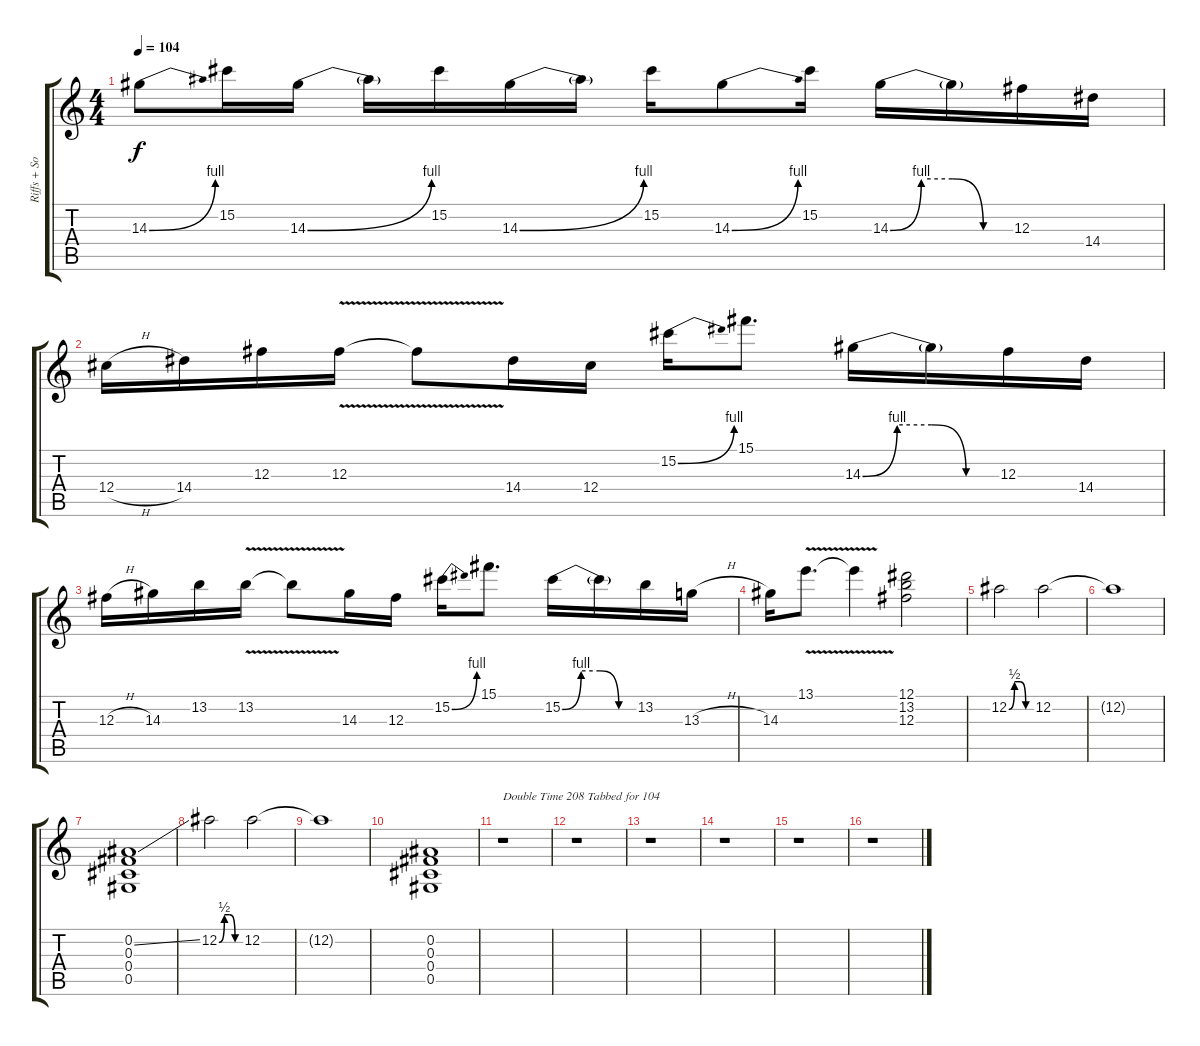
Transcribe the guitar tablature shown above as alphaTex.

\track ("Riffs + Solo" "Riffs + So") {instrument overdrivenguitar}
\staff {score tabs}
\tuning (Eb4 Bb3 Gb3 Db3 Ab2 Eb2) {hide}
\ts (4 4)
\tempo 104
\clef g2
\ks c
14.3{be (bend 0 0 60 4)}.8{dy f} 15.2.16 14.3{be (bend 0 0 60 4)}.16 14.3{t}.16 15.2.16 14.3{be (bend 0 0 60 4)}.16 14.3{t}.16 15.2.16 14.3{be (bend 0 0 60 4)}.8 15.2.16 14.3{be (custom 0 0 15 4 30 4 45 0 60 0)}.16 14.3{t}.16 12.3.16 14.4.16 |
12.4{h}.16 14.4.16 12.3.16 12.3{v}.16 12.3{t}.8 14.4.16 12.4.16 15.2{be (bend 0 0 60 4)}.16 15.1.8{d} 14.3{be (custom 0 0 15 4 30 4 45 0 60 0)}.16 14.3{t}.16 12.3.16 14.4.16 |
12.3{h}.16 14.3.16 13.2.16 13.2{v}.16 13.2{t}.8 14.3.16 12.3.16 15.2{be (bend 0 0 60 4)}.16 15.1.8{d} 15.2{be (custom 0 0 15 4 30 4 45 0 60 0)}.16 15.2{t}.16 13.2.16 13.3{h}.16 |
14.3.16 13.1{v}.8{d} 13.1{t}.4 (12.1 13.2 12.3).2 |
12.2{be (custom 0 0 15 2 30 2 45 0 60 0)}.2 12.2.2 |
12.2{t}.1 |
(0.2{ss} 0.3 0.4 0.5).1 |
12.2{be (custom 0 0 15 2 30 2 45 0 60 0)}.2 12.2.2 |
12.2{t}.1 |
(0.2 0.3 0.4 0.5).1 |
r.1{txt "Double Time 208 Tabbed for 104"} |
r.1 |
r.1 |
r.1 |
r.1 |
r.1
